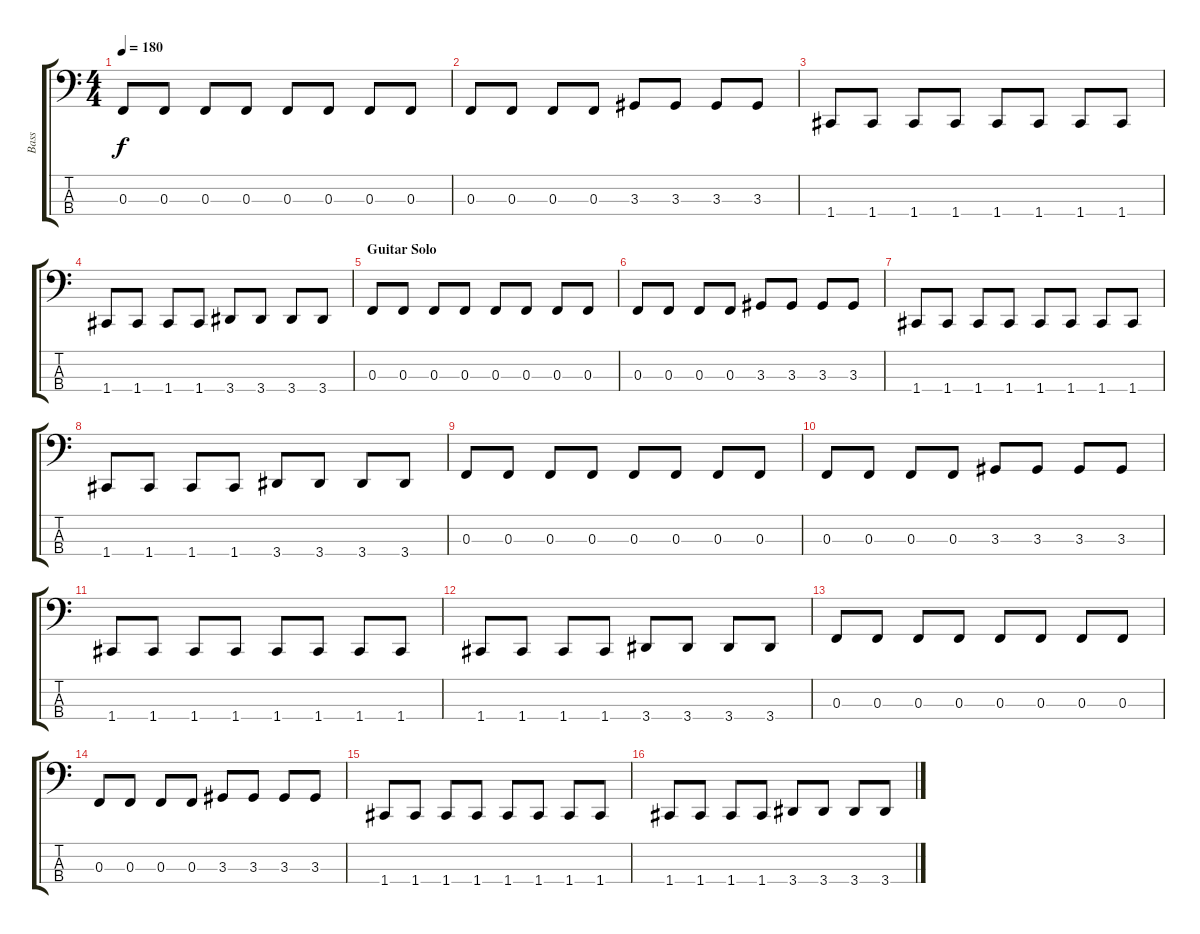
\track ("Bass" "Bass") {instrument electricbassfinger}
\staff {score tabs}
\tuning (Eb2 Bb1 F1 C1) {hide}
\ts (4 4)
\tempo 180
\clef f4
\ks c
0.3.8{dy f} 0.3.8 0.3.8 0.3.8 0.3.8 0.3.8 0.3.8 0.3.8 |
0.3.8 0.3.8 0.3.8 0.3.8 3.3.8 3.3.8 3.3.8 3.3.8 |
1.4.8 1.4.8 1.4.8 1.4.8 1.4.8 1.4.8 1.4.8 1.4.8 |
1.4.8 1.4.8 1.4.8 1.4.8 3.4.8 3.4.8 3.4.8 3.4.8 |
\section ("" "Guitar Solo")
0.3.8 0.3.8 0.3.8 0.3.8 0.3.8 0.3.8 0.3.8 0.3.8 |
0.3.8 0.3.8 0.3.8 0.3.8 3.3.8 3.3.8 3.3.8 3.3.8 |
1.4.8 1.4.8 1.4.8 1.4.8 1.4.8 1.4.8 1.4.8 1.4.8 |
1.4.8 1.4.8 1.4.8 1.4.8 3.4.8 3.4.8 3.4.8 3.4.8 |
0.3.8 0.3.8 0.3.8 0.3.8 0.3.8 0.3.8 0.3.8 0.3.8 |
0.3.8 0.3.8 0.3.8 0.3.8 3.3.8 3.3.8 3.3.8 3.3.8 |
1.4.8 1.4.8 1.4.8 1.4.8 1.4.8 1.4.8 1.4.8 1.4.8 |
1.4.8 1.4.8 1.4.8 1.4.8 3.4.8 3.4.8 3.4.8 3.4.8 |
0.3.8 0.3.8 0.3.8 0.3.8 0.3.8 0.3.8 0.3.8 0.3.8 |
0.3.8 0.3.8 0.3.8 0.3.8 3.3.8 3.3.8 3.3.8 3.3.8 |
1.4.8 1.4.8 1.4.8 1.4.8 1.4.8 1.4.8 1.4.8 1.4.8 |
1.4.8 1.4.8 1.4.8 1.4.8 3.4.8 3.4.8 3.4.8 3.4.8
